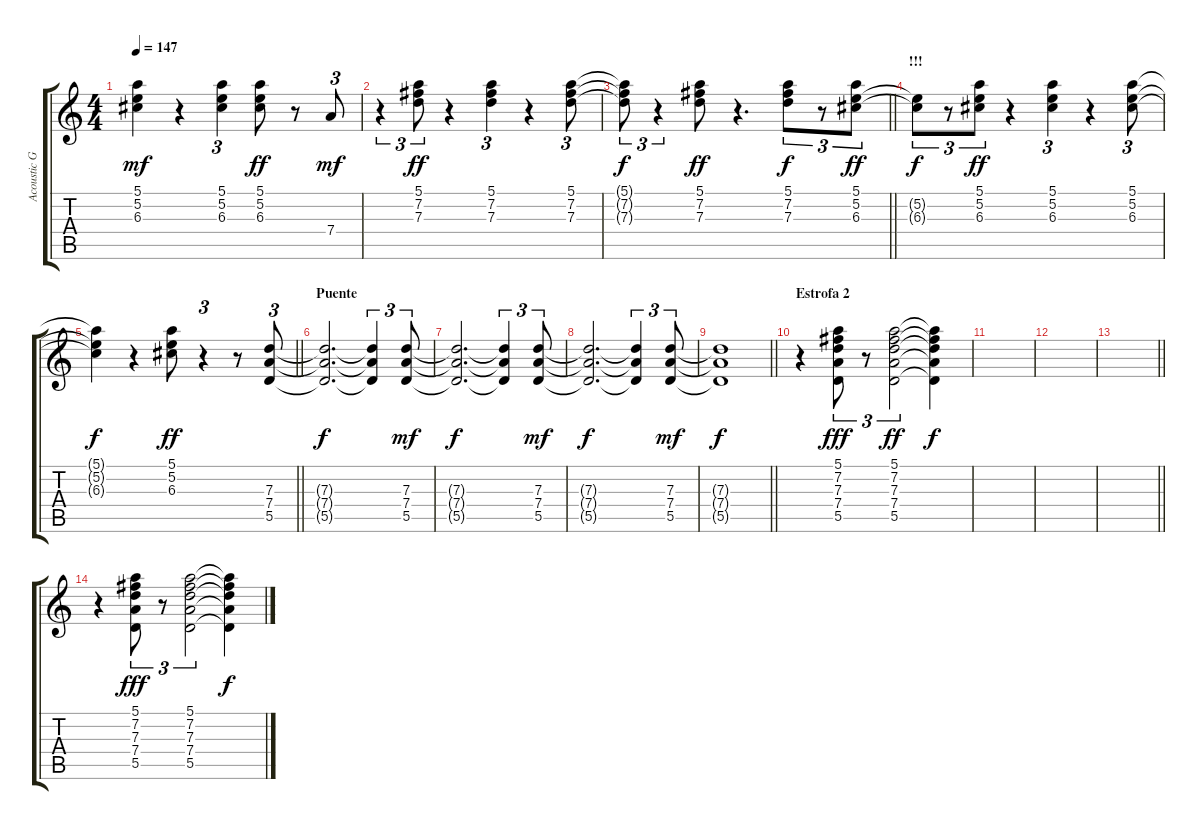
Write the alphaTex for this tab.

\track ("Acoustic Guitar" "Acoustic G") {instrument acousticguitarsteel}
\staff {score tabs}
\tuning (E4 B3 G3 D3 A2 E2) {hide}
\ts (4 4)
\tempo 147
\clef g2
\ks c
(5.1 5.2 6.3).4{dy mf} r.4 (5.1 5.2 6.3).4{tu (3 2)} (5.1 5.2 6.3).8{dy ff} r.8 7.4.8{tu (3 2) dy mf} |
r.4{tu (3 2)} (5.1 7.2 7.3).8{tu (3 2) dy ff} r.4 (5.1 7.2 7.3).4{tu (3 2)} r.4 (5.1 7.2 7.3).8{tu (3 2)} |
\barLineRight lightlight
(5.1{t} 7.2{t} 7.3{t}).8{tu (3 2) dy f} r.4{tu (3 2)} (5.1 7.2 7.3).8{dy ff} r.4{d} (5.1 7.2 7.3).8{tu (3 2) dy f} r.8{tu (3 2)} (5.1 5.2 6.3).8{tu (3 2) dy ff} |
\section ("" "!!!")
(5.2{t} 6.3{t}).8{tu (3 2) dy f} r.8{tu (3 2)} (5.1 5.2 6.3).8{tu (3 2) dy ff} r.4 (5.1 5.2 6.3).4{tu (3 2)} r.4 (5.1 5.2 6.3).8{tu (3 2)} |
\barLineRight lightlight
(5.1{t} 5.2{t} 6.3{t}).4{dy f} r.4 (5.1 5.2 6.3).8{dy ff} r.4{tu (3 2)} r.8 (7.3 7.4 5.5).8{tu (3 2)} |
\section ("" "Puente")
(7.3{t} 7.4{t} 5.5{t}).2{d dy f} (7.3{t} 7.4{t} 5.5{t}).4{tu (3 2)} (7.3 7.4 5.5).8{tu (3 2) dy mf} |
(7.3{t} 7.4{t} 5.5{t}).2{d dy f} (7.3{t} 7.4{t} 5.5{t}).4{tu (3 2)} (7.3 7.4 5.5).8{tu (3 2) dy mf} |
(7.3{t} 7.4{t} 5.5{t}).2{d dy f} (7.3{t} 7.4{t} 5.5{t}).4{tu (3 2)} (7.3 7.4 5.5).8{tu (3 2) dy mf} |
\barLineRight lightlight
(7.3{t} 7.4{t} 5.5{t}).1{dy f} |
\section ("" "Estrofa 2")
r.4 (5.1 7.2 7.3 7.4 5.5).8{tu (3 2) dy fff} r.8{tu (3 2)} (5.1 7.2 7.3 7.4 5.5).2{tu (3 2) dy ff} (5.1{t} 7.2{t} 7.3{t} 7.4{t} 5.5{t}).4{dy f} |
|
|
\barLineRight lightlight
|
r.4 (5.1 7.2 7.3 7.4 5.5).8{tu (3 2) dy fff} r.8{tu (3 2)} (5.1 7.2 7.3 7.4 5.5).2{tu (3 2)} (5.1{t} 7.2{t} 7.3{t} 7.4{t} 5.5{t}).4{dy f}
